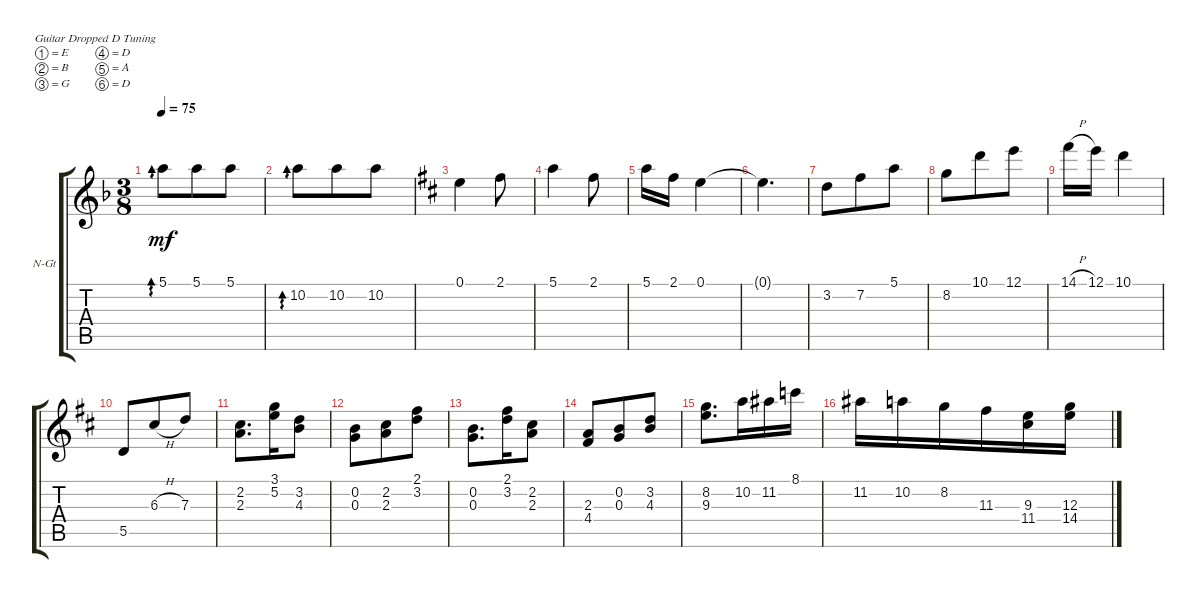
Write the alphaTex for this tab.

\bracketExtendMode groupsimilarinstruments
\firstSystemTrackNameOrientation horizontal
\otherSystemsTrackNameOrientation horizontal
\track ("Untitled" "N-Gt") {instrument acousticgrandpiano}
\staff {score tabs}
\tuning (E4 B3 G3 D3 A2 D2)
\displaytranspose 12
\ts (3 8)
\tempo 75
\clef g2
\ks dminor
5.1.8{ad 0 dy mf} 5.1.8 5.1.8 |
10.2.8{ad 0} 10.2.8 10.2.8 |
\ks d
0.1.4 2.1.8 |
5.1.4 2.1.8 |
5.1.16 2.1.16 0.1.4 |
0.1{t}.4{d} |
3.2.8 7.2.8 5.1.8 |
8.2.8 10.1.8 12.1.8 |
14.1{h}.16 12.1.16 10.1.4 |
5.5.8 6.3{h}.8 7.3.8 |
(2.2 2.3).8{d} (3.1 5.2).16 (3.2 4.3).8 |
(0.2 0.3).8 (2.2 2.3).8 (2.1 3.2).8 |
(0.2 0.3).8{d} (2.1 3.2).16 (2.2 2.3).8 |
(2.3 4.4).8 (0.2 0.3).8 (3.2 4.3).8 |
(8.2 9.3).8{d} 10.2.16 11.2.16 8.1.16 |
11.2.16 10.2.16 8.2.16 11.3.16 (9.3 11.4).16 (12.3 14.4).16
